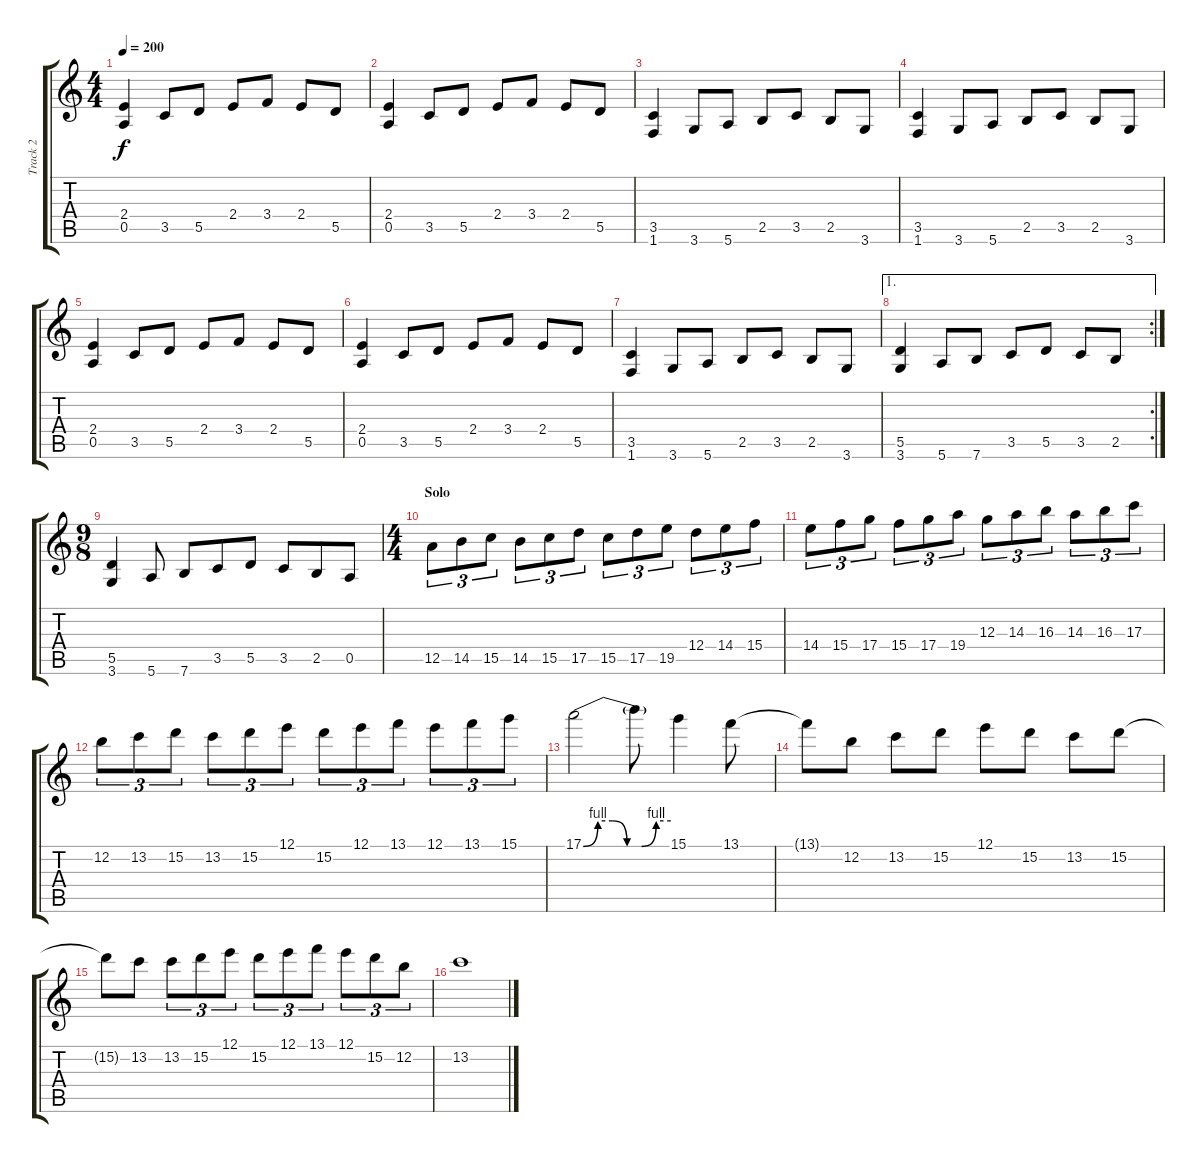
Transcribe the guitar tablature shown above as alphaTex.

\track ("Track 2" "Track 2") {instrument distortionguitar}
\staff {score tabs}
\tuning (E4 B3 G3 D3 A2 E2) {hide}
\ts (4 4)
\tempo 200
\clef g2
\ks c
(2.4 0.5).4{dy f} 3.5.8 5.5.8 2.4.8 3.4.8 2.4.8 5.5.8 |
(2.4 0.5).4 3.5.8 5.5.8 2.4.8 3.4.8 2.4.8 5.5.8 |
(3.5 1.6).4 3.6.8 5.6.8 2.5.8 3.5.8 2.5.8 3.6.8 |
(3.5 1.6).4 3.6.8 5.6.8 2.5.8 3.5.8 2.5.8 3.6.8 |
(2.4 0.5).4 3.5.8 5.5.8 2.4.8 3.4.8 2.4.8 5.5.8 |
(2.4 0.5).4 3.5.8 5.5.8 2.4.8 3.4.8 2.4.8 5.5.8 |
(3.5 1.6).4 3.6.8 5.6.8 2.5.8 3.5.8 2.5.8 3.6.8 |
\ae 1
\rc 2
(5.5 3.6).4 5.6.8 7.6.8 3.5.8 5.5.8 3.5.8 2.5.8 |
\ts (9 8)
(5.5 3.6).4 5.6.8 7.6.8 3.5.8 5.5.8 3.5.8 2.5.8 0.5.8 |
\ts (4 4)
\section ("" "Solo")
12.5.8{tu (3 2)} 14.5.8{tu (3 2)} 15.5.8{tu (3 2)} 14.5.8{tu (3 2)} 15.5.8{tu (3 2)} 17.5.8{tu (3 2)} 15.5.8{tu (3 2)} 17.5.8{tu (3 2)} 19.5.8{tu (3 2)} 12.4.8{tu (3 2)} 14.4.8{tu (3 2)} 15.4.8{tu (3 2)} |
14.4.8{tu (3 2)} 15.4.8{tu (3 2)} 17.4.8{tu (3 2)} 15.4.8{tu (3 2)} 17.4.8{tu (3 2)} 19.4.8{tu (3 2)} 12.3.8{tu (3 2)} 14.3.8{tu (3 2)} 16.3.8{tu (3 2)} 14.3.8{tu (3 2)} 16.3.8{tu (3 2)} 17.3.8{tu (3 2)} |
12.2.8{tu (3 2)} 13.2.8{tu (3 2)} 15.2.8{tu (3 2)} 13.2.8{tu (3 2)} 15.2.8{tu (3 2)} 12.1.8{tu (3 2)} 15.2.8{tu (3 2)} 12.1.8{tu (3 2)} 13.1.8{tu (3 2)} 12.1.8{tu (3 2)} 13.1.8{tu (3 2)} 15.1.8{tu (3 2)} |
17.1{be (custom 0 0 10 4 20 4 30 0 40 0 50 4 60 4)}.2 17.1{t}.8 15.1.4 13.1.8 |
13.1{t}.8 12.2.8 13.2.8 15.2.8 12.1.8 15.2.8 13.2.8 15.2.8 |
15.2{t}.8 13.2.8 13.2.8{tu (3 2)} 15.2.8{tu (3 2)} 12.1.8{tu (3 2)} 15.2.8{tu (3 2)} 12.1.8{tu (3 2)} 13.1.8{tu (3 2)} 12.1.8{tu (3 2)} 15.2.8{tu (3 2)} 12.2.8{tu (3 2)} |
13.2.1
